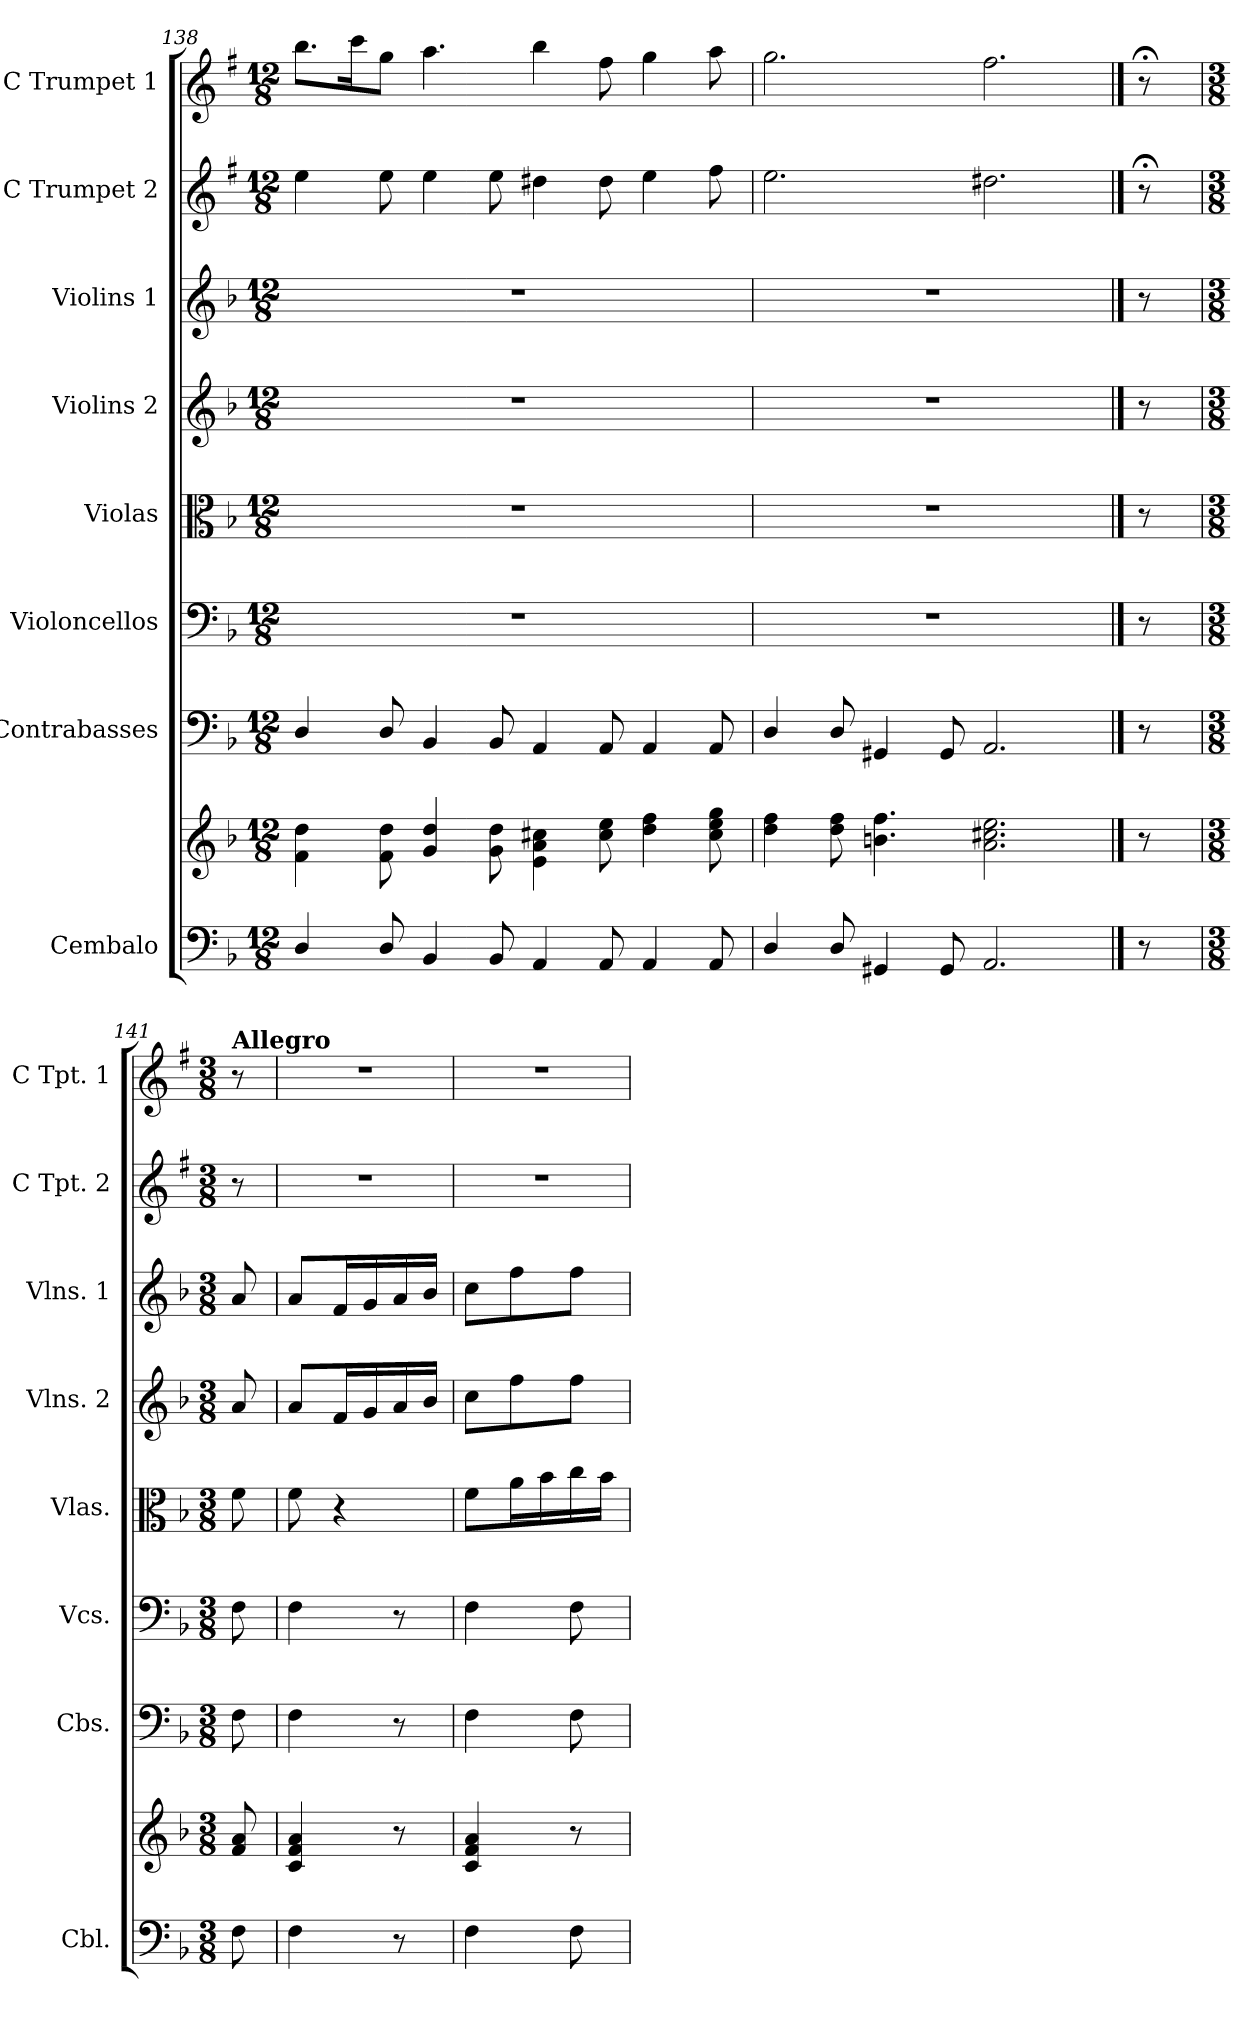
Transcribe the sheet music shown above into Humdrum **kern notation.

**kern	**kern	**kern	**kern	**kern	**kern	**kern	**kern	**kern
*part8	*part8	*part7	*part6	*part5	*part4	*part3	*part2	*part1
*staff9	*staff8	*staff7	*staff6	*staff5	*staff4	*staff3	*staff2	*staff1
*I"Cembalo	*	*I"Contrabasses	*I"Violoncellos	*I"Violas	*I"Violins 2	*I"Violins 1	*I"C Trumpet 2	*I"C Trumpet 1
*I'Cbl.	*	*I'Cbs.	*I'Vcs.	*I'Vlas.	*I'Vlns. 2	*I'Vlns. 1	*I'C Tpt. 2	*I'C Tpt. 1
*clefF4	*clefG2	*clefF4	*clefF4	*clefC3	*clefG2	*clefG2	*clefG2	*clefG2
*	*	*	*	*	*	*	*ITrd1c2	*ITrd1c2
*k[b-]	*k[b-]	*k[b-]	*k[b-]	*k[b-]	*k[b-]	*k[b-]	*k[b-]	*k[b-]
*M12/8	*M12/8	*M12/8	*M12/8	*M12/8	*M12/8	*M12/8	*M12/8	*M12/8
=138	=138	=138	=138	=138	=138	=138	=138	=138
4D/	4f\ 4dd\	4D/	1.r	1.r	1.r	1.r	4dd\	8.aa\L
.	.	.	.	.	.	.	.	16bb-\K
8D/	8f\ 8dd\	8D/	.	.	.	.	8dd\	8ff\J
4BB-/	4g/ 4dd/	4BB-/	.	.	.	.	4dd\	4.gg\
8BB-/	8g\ 8dd\	8BB-/	.	.	.	.	8dd\	.
4AA/	4e\ 4a\ 4cc#X\	4AA/	.	.	.	.	4cc#X\	4aa\
8AA/	8cc#\ 8ee\	8AA/	.	.	.	.	8cc#\	8ee\
4AA/	4dd\ 4ff\	4AA/	.	.	.	.	4dd\	4ff\
8AA/	8cc#\ 8ee\ 8gg\	8AA/	.	.	.	.	8ee\	8gg\
=139	=139	=139	=139	=139	=139	=139	=139	=139
4D/	4dd\ 4ff\	4D/	1.r	1.r	1.r	1.r	2.dd\	2.ff\
8D/	8dd\ 8ff\	8D/	.	.	.	.	.	.
4GG#X/	4.bn\ 4.ff\	4GG#X/	.	.	.	.	.	.
8GG#/	.	8GG#/	.	.	.	.	.	.
2.AA/	2.a\ 2.cc#X\ 2.ee\	2.AA/	.	.	.	.	2.cc#X\	2.ee\
==140	==140	==140	==140	==140	==140	==140	==140	==140
*	*	*	*	*	*	*	*	*MM3
8r	8r	8r	8r	8r	8r	8r	8r;<	8r;<
!!LO:PB:g=z
=141	=141	=141	=141	=141	=141	=141	=141	=141
*M3/8	*M3/8	*M3/8	*M3/8	*M3/8	*M3/8	*M3/8	*M3/8	*M3/8
*	*	*	*	*	*	*	*	*MM98
!	!	!	!	!	!	!	!	!LO:TX:a:B:t=Allegro
8F\	8f/ 8a/	8F\	8F\	8f\	8a/	8a/	8r	8r
=142	=142	=142	=142	=142	=142	=142	=142	=142
4F\	4c/ 4f/ 4a/	4F\	4F\	8f\	8a/L	8a/L	4.r	4.r
.	.	.	.	4r	16f/L	16f/L	.	.
.	.	.	.	.	16g/	16g/	.	.
8r	8r	8r	8r	.	16a/	16a/	.	.
.	.	.	.	.	16b-/JJ	16b-/JJ	.	.
=143	=143	=143	=143	=143	=143	=143	=143	=143
4F\	4c/ 4f/ 4a/	4F\	4F\	8f\L	8cc\L	8cc\L	4.r	4.r
.	.	.	.	16a\L	8ff\	8ff\	.	.
.	.	.	.	16b-\	.	.	.	.
8F\	8r	8F\	8F\	16cc\	8ff\J	8ff\J	.	.
.	.	.	.	16b-\JJ	.	.	.	.
=	=	=	=	=	=	=	=	=
*-	*-	*-	*-	*-	*-	*-	*-	*-
